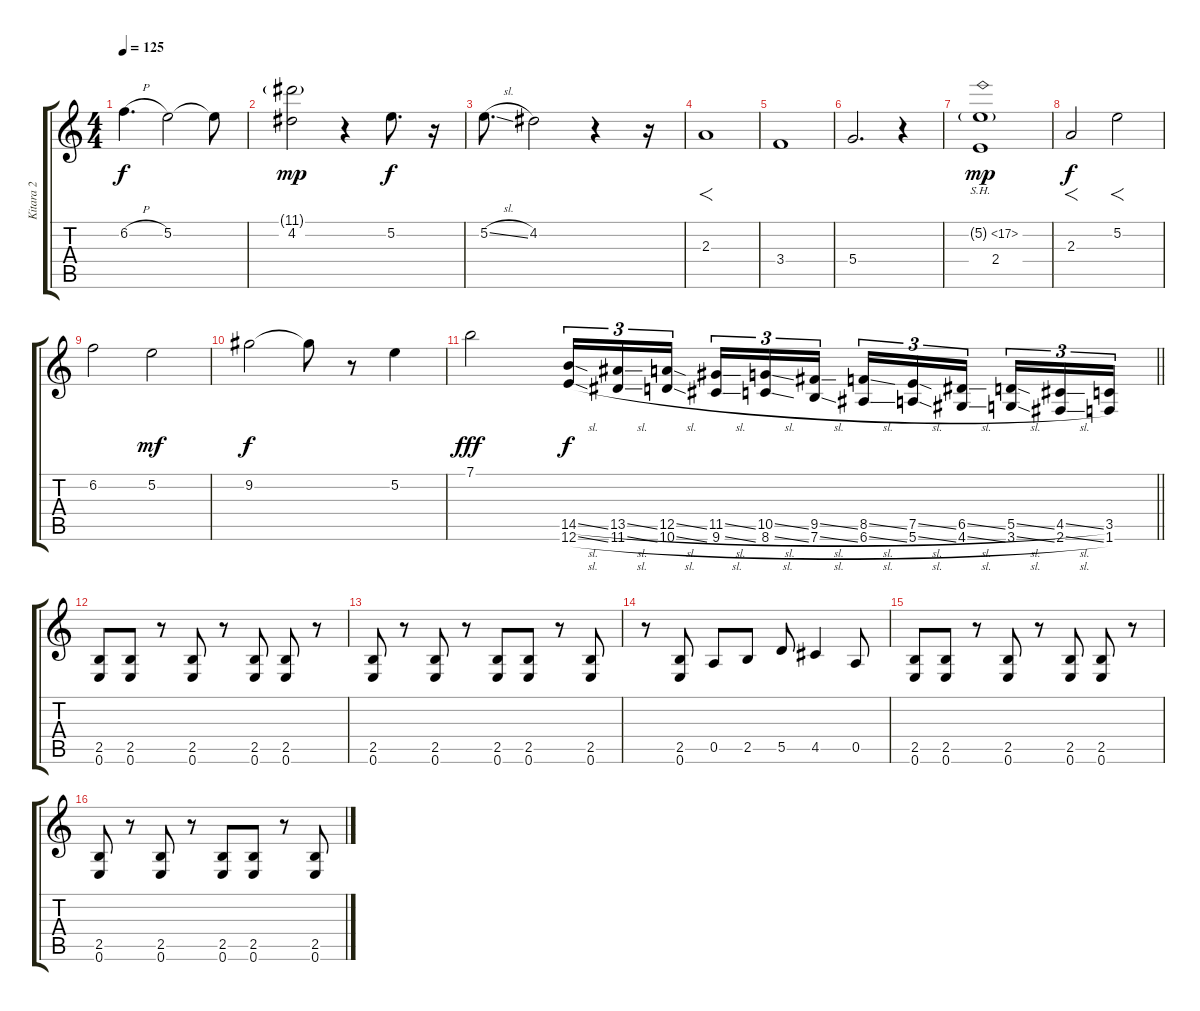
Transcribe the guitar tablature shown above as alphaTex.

\track ("Kitara 2" "Kitara 2") {instrument distortionguitar}
\staff {score tabs}
\tuning (E4 B3 G3 D3 A2 E2) {hide}
\ts (4 4)
\tempo 125
\clef g2
\ks c
6.2{h}.4{d dy f} 5.2.2 5.2{t}.8 |
(11.1{g} 4.2).2{dy mp} r.4 5.2.8{d dy f} r.16 |
5.2{sl}.8{d} 4.2.2 r.4 r.16 |
2.3.1{f} |
3.4.1 |
5.4.2{d} r.4 |
(5.2{sh 12 g} 2.4).1{dy mp} |
2.3.2{f dy f} 5.2.2{f} |
6.2.2 5.2.2{dy mf} |
9.2.2{dy f} 9.2{t}.8 r.8 5.2.4 |
\barLineRight lightlight
7.1.2{dy fff} (14.5{sl} 12.6{sl}).16{tu (3 2) dy f volume 13 balance 12 instrument distortionguitar} (13.5{sl} 11.6{sl}).16{tu (3 2)} (12.5{sl} 10.6{sl}).16{tu (3 2) beam splitsecondary} (11.5{sl} 9.6{sl}).16{tu (3 2)} (10.5{sl} 8.6{sl}).16{tu (3 2)} (9.5{sl} 7.6{sl}).16{tu (3 2)} (8.5{sl} 6.6{sl}).16{tu (3 2)} (7.5{sl} 5.6{sl}).16{tu (3 2)} (6.5{sl} 4.6{sl}).16{tu (3 2) beam splitsecondary} (5.5{sl} 3.6{sl}).16{tu (3 2)} (4.5{sl} 2.6{sl}).16{tu (3 2)} (3.5 1.6).16{tu (3 2)} |
\section ("" "")
(2.5 0.6).8 (2.5 0.6).8 r.8 (2.5 0.6).8 r.8 (2.5 0.6).8 (2.5 0.6).8 r.8 |
(2.5 0.6).8 r.8 (2.5 0.6).8 r.8 (2.5 0.6).8 (2.5 0.6).8 r.8 (2.5 0.6).8 |
r.8 (2.5 0.6).8 0.5.8 2.5.8 5.5.8 4.5.4 0.5.8 |
(2.5 0.6).8 (2.5 0.6).8 r.8 (2.5 0.6).8 r.8 (2.5 0.6).8 (2.5 0.6).8 r.8 |
(2.5 0.6).8 r.8 (2.5 0.6).8 r.8 (2.5 0.6).8 (2.5 0.6).8 r.8 (2.5 0.6).8
